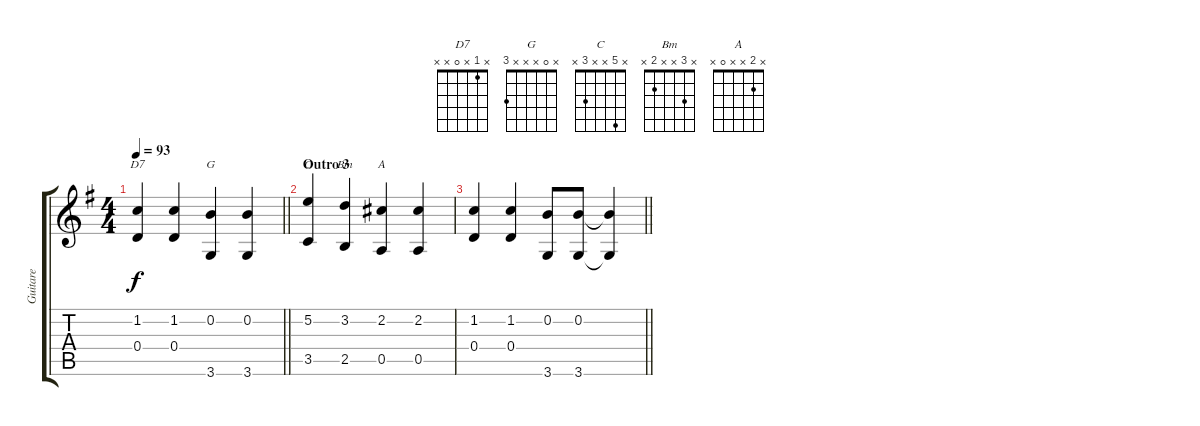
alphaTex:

\track ("Guitare" "Guitare") {instrument acousticguitarsteel}
\staff {score tabs}
\tuning (E4 B3 G3 D3 A2 E2) {hide}
\chord ("D7" x 1 x 0 x x)
\chord ("G" x 0 x x x 3)
\chord ("C" x 5 x x 3 x)
\chord ("Bm" x 3 x x 2 x)
\chord ("A" x 2 x x 0 x)
\ts (4 4)
\tempo 93
\clef g2
\barLineRight lightlight
\ks g
(1.2 0.4).4{ch "D7" dy f} (1.2 0.4).4 (0.2 3.6).4{ch "G"} (0.2 3.6).4 |
\section ("" "Outro 3")
(5.2 3.5).4{ch "C"} (3.2 2.5).4{ch "Bm"} (2.2 0.5).4{ch "A"} (2.2 0.5).4 |
\barLineRight lightlight
(1.2 0.4).4 (1.2 0.4).4 (0.2 3.6).8 (0.2 3.6).8 (0.2{t} 3.6{t}).4
